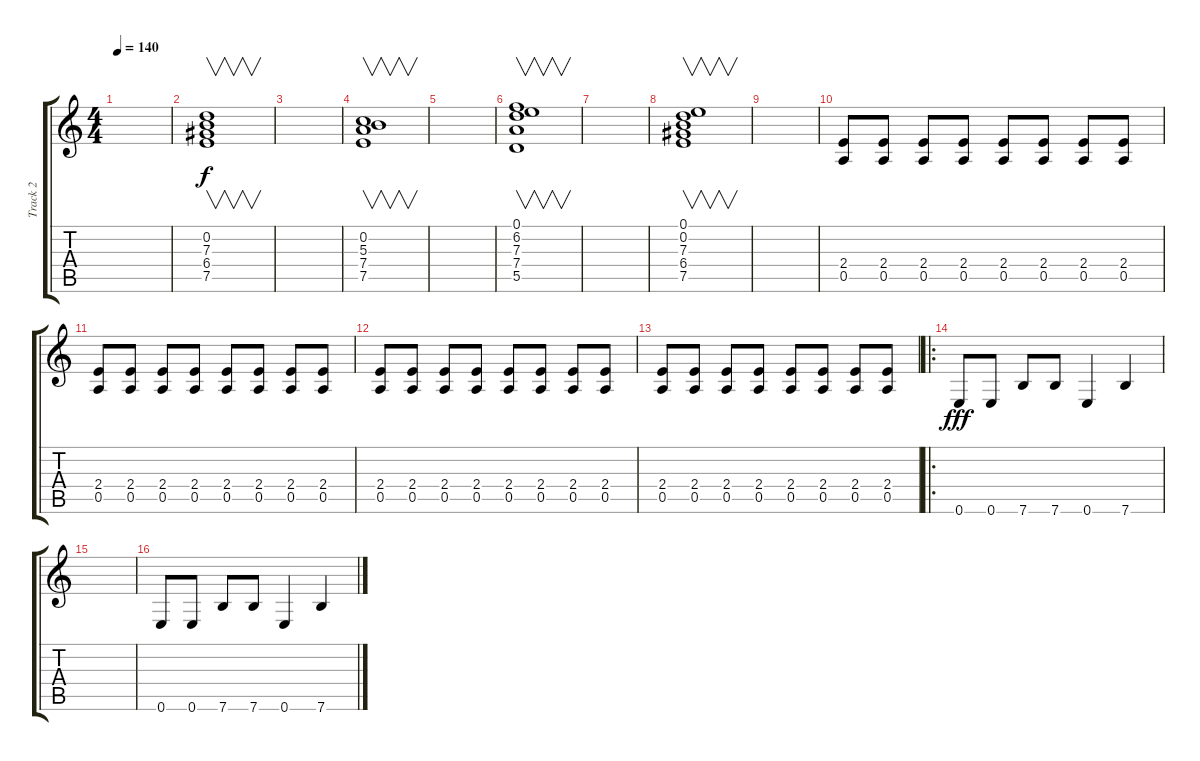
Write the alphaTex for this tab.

\track ("Track 2" "Track 2") {instrument electricguitarjazz}
\staff {score tabs}
\tuning (E4 B3 G3 D3 A2 E2) {hide}
\ts (4 4)
\tempo 140
\clef g2
\ks c
|
(0.2 7.3 6.4 7.5).1{v} |
|
(0.2 5.3 7.4 7.5).1{v} |
|
(0.1 6.2 7.3 7.4 5.5).1{v} |
|
(0.1 0.2 7.3 6.4 7.5).1{v} |
|
(2.4 0.5).8{volume 14 instrument distortionguitar} (2.4 0.5).8 (2.4 0.5).8 (2.4 0.5).8 (2.4 0.5).8 (2.4 0.5).8 (2.4 0.5).8 (2.4 0.5).8 |
(2.4 0.5).8 (2.4 0.5).8 (2.4 0.5).8 (2.4 0.5).8 (2.4 0.5).8 (2.4 0.5).8 (2.4 0.5).8 (2.4 0.5).8 |
(2.4 0.5).8 (2.4 0.5).8 (2.4 0.5).8 (2.4 0.5).8 (2.4 0.5).8 (2.4 0.5).8 (2.4 0.5).8 (2.4 0.5).8 |
(2.4 0.5).8 (2.4 0.5).8 (2.4 0.5).8 (2.4 0.5).8 (2.4 0.5).8 (2.4 0.5).8 (2.4 0.5).8 (2.4 0.5).8 |
\ro
0.6.8{dy fff instrument overdrivenguitar} 0.6.8 7.6.8 7.6.8 0.6.4 7.6.4 |
|
0.6.8 0.6.8 7.6.8 7.6.8 0.6.4 7.6.4
